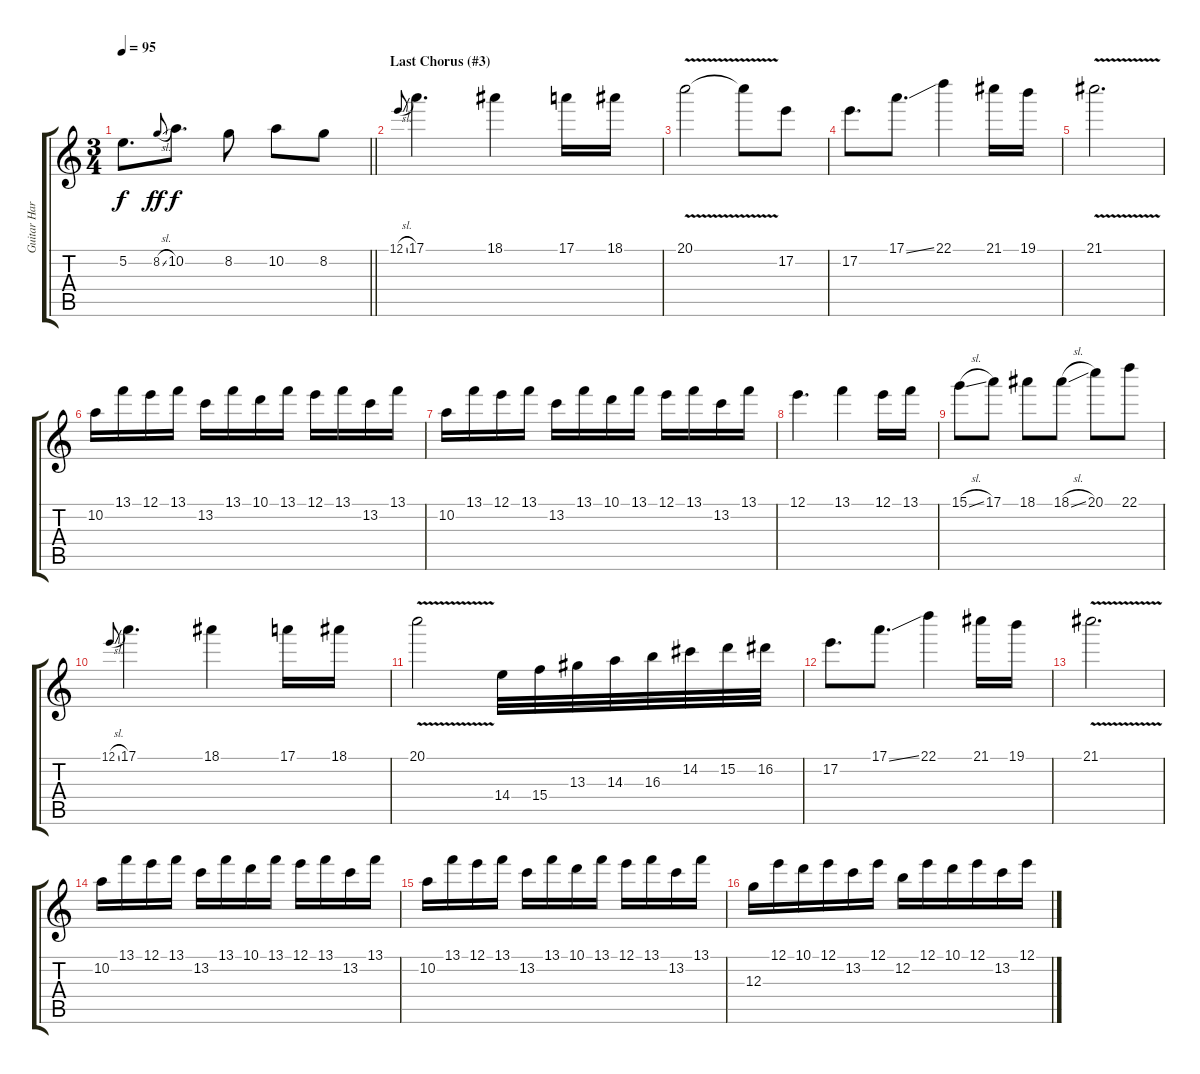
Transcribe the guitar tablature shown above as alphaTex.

\track ("Guitar Harmony Synyster" "Guitar Har") {instrument distortionguitar}
\staff {score tabs}
\tuning (E4 B3 G3 D3 A2 D2) {hide}
\ts (3 4)
\tempo 95
\clef g2
\barLineRight lightlight
\ks c
5.2.8{d dy f} 8.2{sl}.8{gr onbeat dy ff} 10.2.8{d dy f} 8.2.8 10.2.8 8.2.8 |
\section ("" "Last Chorus (#3)")
12.1{sl}.8{gr onbeat} 17.1.4{d volume 12 balance 16} 18.1.4 17.1.16 18.1.16 |
20.1{v}.2 20.1{t}.8 17.2.8 |
17.2.8{d} 17.1{ss}.8{d} 22.1.4 21.1.16 19.1.16 |
21.1{v}.2{d} |
10.2.16 13.1.16 12.1.16 13.1.16 13.2.16 13.1.16 10.1.16 13.1.16 12.1.16 13.1.16 13.2.16 13.1.16 |
10.2.16 13.1.16 12.1.16 13.1.16 13.2.16 13.1.16 10.1.16 13.1.16 12.1.16 13.1.16 13.2.16 13.1.16 |
12.1.4{d} 13.1.4 12.1.16 13.1.16 |
15.1{sl}.8 17.1.8 18.1.8 18.1{sl}.8 20.1.8 22.1.8 |
12.1{sl}.8{gr onbeat} 17.1.4{d} 18.1.4 17.1.16 18.1.16 |
20.1{v}.2 14.4.32 15.4.32 13.3.32 14.3.32 16.3.32 14.2.32 15.2.32 16.2.32 |
17.2.8{d} 17.1{ss}.8{d} 22.1.4 21.1.16 19.1.16 |
21.1{v}.2{d} |
10.2.16 13.1.16 12.1.16 13.1.16 13.2.16 13.1.16 10.1.16 13.1.16 12.1.16 13.1.16 13.2.16 13.1.16 |
10.2.16 13.1.16 12.1.16 13.1.16 13.2.16 13.1.16 10.1.16 13.1.16 12.1.16 13.1.16 13.2.16 13.1.16 |
12.3.16 12.1.16 10.1.16 12.1.16{beam merge} 13.2.16 12.1.16{beam split} 12.2.16 12.1.16{beam merge} 10.1.16 12.1.16 13.2.16 12.1.16
